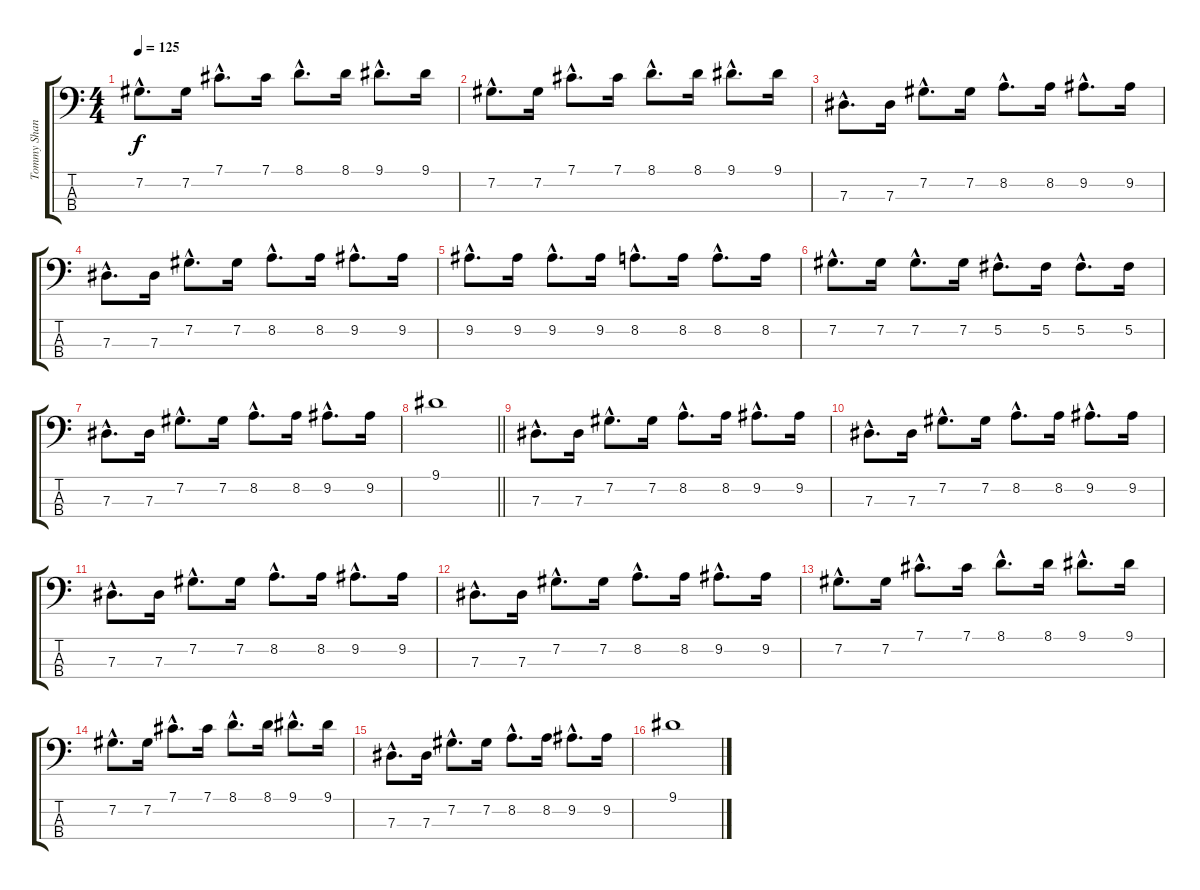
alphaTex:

\track ("Tommy Shannon" "Tommy Shan") {instrument fretlessbass}
\staff {score tabs}
\tuning (Gb2 Db2 Ab1 Eb1) {hide}
\ts (4 4)
\tempo 125
\clef f4
\ks c
7.2{hac}.8{d dy f} 7.2.16 7.1{hac}.8{d} 7.1.16 8.1{hac}.8{d} 8.1.16 9.1{hac}.8{d} 9.1.16 |
7.2{hac}.8{d} 7.2.16 7.1{hac}.8{d} 7.1.16 8.1{hac}.8{d} 8.1.16 9.1{hac}.8{d} 9.1.16 |
7.3{hac}.8{d} 7.3.16 7.2{hac}.8{d} 7.2.16 8.2{hac}.8{d} 8.2.16 9.2{hac}.8{d} 9.2.16 |
7.3{hac}.8{d} 7.3.16 7.2{hac}.8{d} 7.2.16 8.2{hac}.8{d} 8.2.16 9.2{hac}.8{d} 9.2.16 |
9.2{hac}.8{d} 9.2.16 9.2{hac}.8{d} 9.2.16 8.2{hac}.8{d} 8.2.16 8.2{hac}.8{d} 8.2.16 |
7.2{hac}.8{d} 7.2.16 7.2{hac}.8{d} 7.2.16 5.2{hac}.8{d} 5.2.16 5.2{hac}.8{d} 5.2.16 |
7.3{hac}.8{d} 7.3.16 7.2{hac}.8{d} 7.2.16 8.2{hac}.8{d} 8.2.16 9.2{hac}.8{d} 9.2.16 |
\barLineRight lightlight
9.1.1 |
7.3{hac}.8{d} 7.3.16 7.2{hac}.8{d} 7.2.16 8.2{hac}.8{d} 8.2.16 9.2{hac}.8{d} 9.2.16 |
7.3{hac}.8{d} 7.3.16 7.2{hac}.8{d} 7.2.16 8.2{hac}.8{d} 8.2.16 9.2{hac}.8{d} 9.2.16 |
7.3{hac}.8{d} 7.3.16 7.2{hac}.8{d} 7.2.16 8.2{hac}.8{d} 8.2.16 9.2{hac}.8{d} 9.2.16 |
7.3{hac}.8{d} 7.3.16 7.2{hac}.8{d} 7.2.16 8.2{hac}.8{d} 8.2.16 9.2{hac}.8{d} 9.2.16 |
7.2{hac}.8{d} 7.2.16 7.1{hac}.8{d} 7.1.16 8.1{hac}.8{d} 8.1.16 9.1{hac}.8{d} 9.1.16 |
7.2{hac}.8{d} 7.2.16 7.1{hac}.8{d} 7.1.16 8.1{hac}.8{d} 8.1.16 9.1{hac}.8{d} 9.1.16 |
7.3{hac}.8{d} 7.3.16 7.2{hac}.8{d} 7.2.16 8.2{hac}.8{d} 8.2.16 9.2{hac}.8{d} 9.2.16 |
9.1.1
